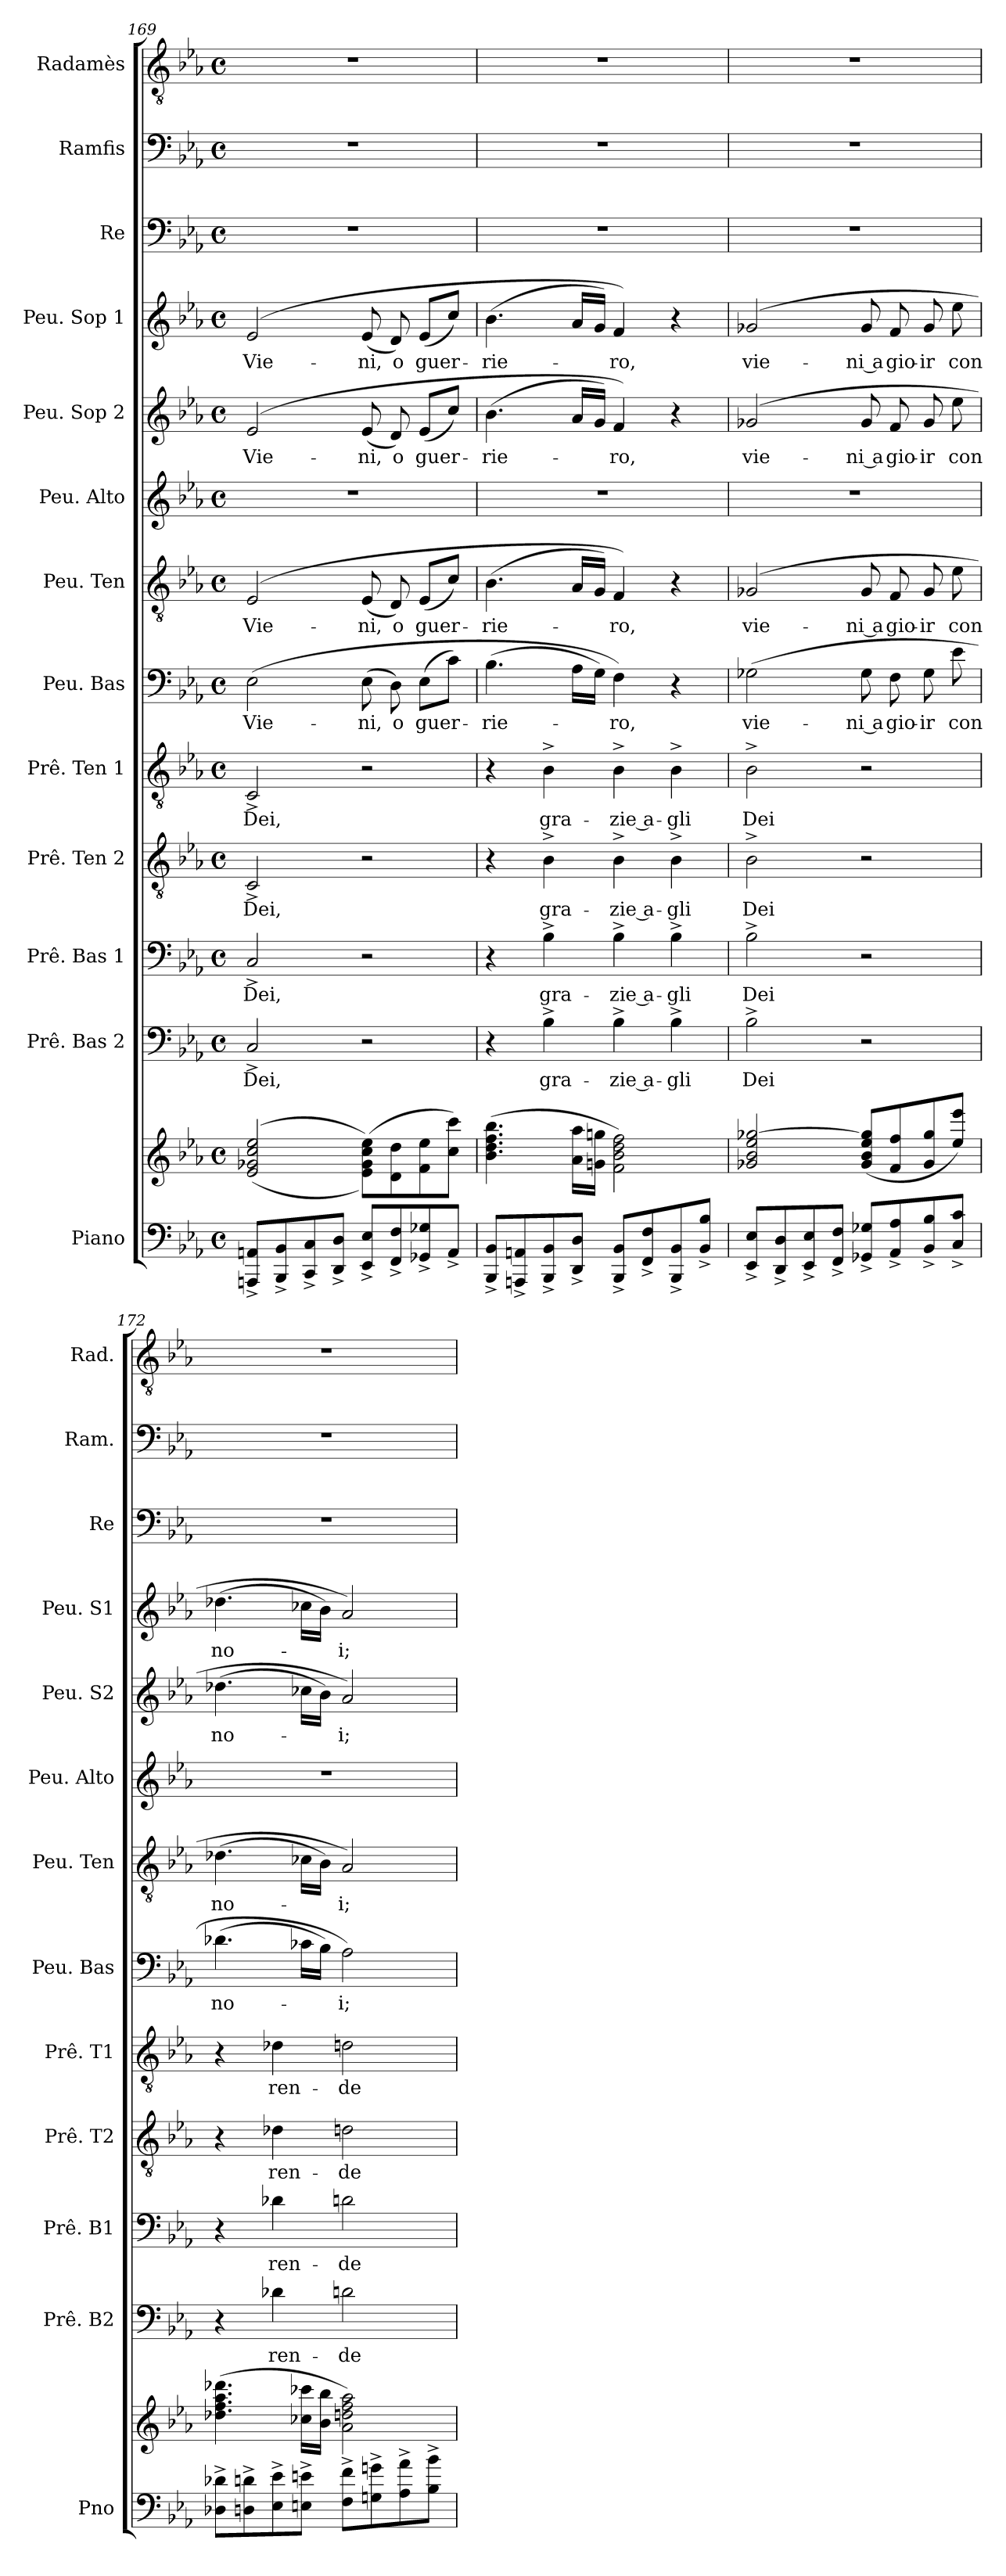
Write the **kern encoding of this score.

**kern	**kern	**kern	**text	**kern	**text	**kern	**text	**kern	**text	**kern	**text	**kern	**text	**kern	**kern	**text	**kern	**text	**kern	**kern	**kern
*part13	*part13	*part12	*part12	*part11	*part11	*part10	*part10	*part9	*part9	*part8	*part8	*part7	*part7	*part6	*part5	*part5	*part4	*part4	*part3	*part2	*part1
*staff14	*staff13	*staff12	*staff12	*staff11	*staff11	*staff10	*staff10	*staff9	*staff9	*staff8	*staff8	*staff7	*staff7	*staff6	*staff5	*staff5	*staff4	*staff4	*staff3	*staff2	*staff1
*I"Piano	*	*I"Prê. Bas 2	*	*I"Prê. Bas 1	*	*I"Prê. Ten 2	*	*I"Prê. Ten 1	*	*I"Peu. Bas	*	*I"Peu. Ten	*	*I"Peu. Alto	*I"Peu. Sop 2	*	*I"Peu. Sop 1	*	*I"Re	*I"Ramfis	*I"Radamès
*I'Pno	*	*I'Prê. B2	*	*I'Prê. B1	*	*I'Prê. T2	*	*I'Prê. T1	*	*I'Peu. Bas	*	*I'Peu. Ten	*	*I'Peu. Alto	*I'Peu. S2	*	*I'Peu. S1	*	*I'Re	*I'Ram.	*I'Rad.
!!LO:PB:g=z
*clefF4	*clefG2	*clefF4	*	*clefF4	*	*clefGv2	*	*clefGv2	*	*clefF4	*	*clefGv2	*	*clefG2	*clefG2	*	*clefG2	*	*clefF4	*clefF4	*clefGv2
*k[b-e-a-]	*k[b-e-a-]	*k[b-e-a-]	*	*k[b-e-a-]	*	*k[b-e-a-]	*	*k[b-e-a-]	*	*k[b-e-a-]	*	*k[b-e-a-]	*	*k[b-e-a-]	*k[b-e-a-]	*	*k[b-e-a-]	*	*k[b-e-a-]	*k[b-e-a-]	*k[b-e-a-]
*M4/4	*M4/4	*M4/4	*	*M4/4	*	*M4/4	*	*M4/4	*	*M4/4	*	*M4/4	*	*M4/4	*M4/4	*	*M4/4	*	*M4/4	*M4/4	*M4/4
*met(c)	*met(c)	*met(c)	*	*met(c)	*	*met(c)	*	*met(c)	*	*met(c)	*	*met(c)	*	*met(c)	*met(c)	*	*met(c)	*	*met(c)	*met(c)	*met(c)
=169	=169	=169	=169	=169	=169	=169	=169	=169	=169	=169	=169	=169	=169	=169	=169	=169	=169	=169	=169	=169	=169
!	!	!	!LO:LY:b:color=#0055FF	!	!LO:LY:b:color=#0055FF	!	!LO:LY:b:color=#0055FF	!	!LO:LY:b:color=#0055FF	!	!LO:LY:b:color=#0055FF	!	!LO:LY:b:color=#0055FF	!	!	!LO:LY:b:color=#0055FF	!	!LO:LY:b:color=#0055FF	!	!	!
8AAAn/^ 8AAn/^L	(>(>2e-/ 2g-X/ 2cc/ 2ee-/	2C^/	Dei,	2C^/	Dei,	2C^/	Dei,	2C^/	Dei,	(>2E-\	Vie-	(>2E-/	Vie-	1r	(>2e-/	Vie-	(>2e-/	Vie-	1r	1r	1r
8BBB-/^ 8BB-/^	.	.	.	.	.	.	.	.	.	.	.	.	.	.	.	.	.	.	.	.	.
8CC/^ 8C/^	.	.	.	.	.	.	.	.	.	.	.	.	.	.	.	.	.	.	.	.	.
8DD/^ 8D/^J	.	.	.	.	.	.	.	.	.	.	.	.	.	.	.	.	.	.	.	.	.
!	!	!	!	!	!	!	!	!	!	!	!LO:LY:b:color=#0055FF	!	!LO:LY:b:color=#0055FF	!	!	!LO:LY:b:color=#0055FF	!	!LO:LY:b:color=#0055FF	!	!	!
8EE-/^ 8E-/^L	(>8e-\ 8g-\ 8cc\ 8ee-\L))	2r	.	2r	.	2r	.	2r	.	(>8E-\	-ni,	(<8E-/	-ni,	.	(<8e-/	-ni,	(<8e-/	-ni,	.	.	.
!	!	!	!	!	!	!	!	!	!	!	!LO:LY:b:color=#0055FF	!	!LO:LY:b:color=#0055FF	!	!	!LO:LY:b:color=#0055FF	!	!LO:LY:b:color=#0055FF	!	!	!
8FF/^ 8F/^	8d\ 8dd\	.	.	.	.	.	.	.	.	8D\)	o	8D/)	o	.	8d/)	o	8d/)	o	.	.	.
!	!	!	!	!	!	!	!	!	!	!	!LO:LY:b:color=#0055FF	!	!LO:LY:b:color=#0055FF	!	!	!LO:LY:b:color=#0055FF	!	!LO:LY:b:color=#0055FF	!	!	!
8GG-X/^ 8G-X/^	8f\ 8ee-\	.	.	.	.	.	.	.	.	(>8E-\L	guer-	(<8E-/L	guer-	.	(<8e-/L	guer-	(<8e-/L	guer-	.	.	.
8AA^/J	8cc\ 8ccc\J)	.	.	.	.	.	.	.	.	8c\J)	.	8c/J)	.	.	8cc/J)	.	8cc/J)	.	.	.	.
=170	=170	=170	=170	=170	=170	=170	=170	=170	=170	=170	=170	=170	=170	=170	=170	=170	=170	=170	=170	=170	=170
!	!	!	!	!	!	!	!	!	!	!	!LO:LY:b:color=#0055FF	!	!LO:LY:b:color=#0055FF	!	!	!LO:LY:b:color=#0055FF	!	!LO:LY:b:color=#0055FF	!	!	!
8BBB-/^ 8BB-/^L	(>4.b-\ 4.dd\ 4.ff\ 4.bb-\	4r	.	4r	.	4r	.	4r	.	(>4.B-\	-rie-	(>4.B-\	-rie-	1r	(>4.b-\	-rie-	(>4.b-\	-rie-	1r	1r	1r
8AAAn/^ 8AAn/^	.	.	.	.	.	.	.	.	.	.	.	.	.	.	.	.	.	.	.	.	.
!	!	!	!LO:LY:b:color=#0055FF	!	!LO:LY:b:color=#0055FF	!	!LO:LY:b:color=#0055FF	!	!LO:LY:b:color=#0055FF	!	!	!	!	!	!	!	!	!	!	!	!
8BBB-/^ 8BB-/^	.	4B-^\	gra-	4B-^\	gra-	4B-^\	gra-	4B-^\	gra-	.	.	.	.	.	.	.	.	.	.	.	.
8DD/^ 8D/^J	16a-\ 16aa-\LL	.	.	.	.	.	.	.	.	16A-\LL	.	16A-/LL	.	.	16a-/LL	.	16a-/LL	.	.	.	.
.	16gn\ 16ggn\JJ	.	.	.	.	.	.	.	.	16G\JJ)	.	16G/JJ)	.	.	16g/JJ)	.	16g/JJ)	.	.	.	.
!	!	!	!LO:LY:b:color=#0055FF	!	!LO:LY:b:color=#0055FF	!	!LO:LY:b:color=#0055FF	!	!LO:LY:b:color=#0055FF	!	!LO:LY:b:color=#0055FF	!	!LO:LY:b:color=#0055FF	!	!	!LO:LY:b:color=#0055FF	!	!LO:LY:b:color=#0055FF	!	!	!
8BBB-/^ 8BB-/^L	2f\ 2b-\ 2dd\ 2ff\)	4B-^\	zie a-	4B-^\	zie a-	4B-^\	zie a-	4B-^\	zie a-	4F\)	-ro,	4F/)	-ro,	.	4f/)	-ro,	4f/)	-ro,	.	.	.
8FF/^ 8F/^	.	.	.	.	.	.	.	.	.	.	.	.	.	.	.	.	.	.	.	.	.
!	!	!	!LO:LY:b:color=#0055FF	!	!LO:LY:b:color=#0055FF	!	!LO:LY:b:color=#0055FF	!	!LO:LY:b:color=#0055FF	!	!	!	!	!	!	!	!	!	!	!	!
8BBB-/^ 8BB-/^	.	4B-^\	-gli	4B-^\	-gli	4B-^\	-gli	4B-^\	-gli	4r	.	4r	.	.	4r	.	4r	.	.	.	.
8BB-/^ 8B-/^J	.	.	.	.	.	.	.	.	.	.	.	.	.	.	.	.	.	.	.	.	.
=171	=171	=171	=171	=171	=171	=171	=171	=171	=171	=171	=171	=171	=171	=171	=171	=171	=171	=171	=171	=171	=171
!	!	!	!LO:LY:b:color=#0055FF	!	!LO:LY:b:color=#0055FF	!	!LO:LY:b:color=#0055FF	!	!LO:LY:b:color=#0055FF	!	!LO:LY:b:color=#0055FF	!	!LO:LY:b:color=#0055FF	!	!	!LO:LY:b:color=#0055FF	!	!LO:LY:b:color=#0055FF	!	!	!
8EE-/^ 8E-/^L	2g-X/ 2b-/ 2ee-/ [2gg-X/	2B-^\	Dei	2B-^\	Dei	2B-^\	Dei	2B-^\	Dei	(>2G-X\	vie-	(>2G-X/	vie-	1r	(>2g-X/	vie-	(>2g-X/	vie-	1r	1r	1r
8DD/^ 8D/^	.	.	.	.	.	.	.	.	.	.	.	.	.	.	.	.	.	.	.	.	.
8EE-/^ 8E-/^	.	.	.	.	.	.	.	.	.	.	.	.	.	.	.	.	.	.	.	.	.
8FF/^ 8F/^J	.	.	.	.	.	.	.	.	.	.	.	.	.	.	.	.	.	.	.	.	.
!	!	!	!	!	!	!	!	!	!	!	!LO:LY:b:color=#0055FF	!	!LO:LY:b:color=#0055FF	!	!	!LO:LY:b:color=#0055FF	!	!LO:LY:b:color=#0055FF	!	!	!
8GG-X/^ 8G-X/^L	(<8g-/ 8b-/ 8ee-/ 8gg-/]L	2r	.	2r	.	2r	.	2r	.	8G-\	-ni a	8G-/	-ni a	.	8g-/	-ni a	8g-/	-ni a	.	.	.
!	!	!	!	!	!	!	!	!	!	!	!LO:LY:b:color=#0055FF	!	!LO:LY:b:color=#0055FF	!	!	!LO:LY:b:color=#0055FF	!	!LO:LY:b:color=#0055FF	!	!	!
8AA-/^ 8A-/^	8f/ 8ff/	.	.	.	.	.	.	.	.	8F\	gio-	8F/	gio-	.	8f/	gio-	8f/	gio-	.	.	.
!	!	!	!	!	!	!	!	!	!	!	!LO:LY:b:color=#0055FF	!	!LO:LY:b:color=#0055FF	!	!	!LO:LY:b:color=#0055FF	!	!LO:LY:b:color=#0055FF	!	!	!
8BB-/^ 8B-/^	8g-/ 8gg-/	.	.	.	.	.	.	.	.	8G-\	-ir	8G-/	-ir	.	8g-/	-ir	8g-/	-ir	.	.	.
!	!	!	!	!	!	!	!	!	!	!	!LO:LY:b:color=#0055FF	!	!LO:LY:b:color=#0055FF	!	!	!LO:LY:b:color=#0055FF	!	!LO:LY:b:color=#0055FF	!	!	!
8C/^ 8c/^J	8ee-/ 8eee-/J)	.	.	.	.	.	.	.	.	8e-\	con	8e-\	con	.	8ee-\	con	8ee-\	con	.	.	.
=172	=172	=172	=172	=172	=172	=172	=172	=172	=172	=172	=172	=172	=172	=172	=172	=172	=172	=172	=172	=172	=172
!	!	!	!	!	!	!	!	!	!	!	!LO:LY:b:color=#0055FF	!	!LO:LY:b:color=#0055FF	!	!	!LO:LY:b:color=#0055FF	!	!LO:LY:b:color=#0055FF	!	!	!
8D-X\^ 8d-X\^L	(>4.dd-X\ 4.ff\ 4.aa-\ 4.ddd-X\	4r	.	4r	.	4r	.	4r	.	(>4.d-X\	no-	(>4.d-X\	no-	1r	(>4.dd-X\	no-	(>4.dd-X\	no-	1r	1r	1r
8Dn\^ 8dn\^	.	.	.	.	.	.	.	.	.	.	.	.	.	.	.	.	.	.	.	.	.
!	!	!	!LO:LY:b:color=#0055FF	!	!LO:LY:b:color=#0055FF	!	!LO:LY:b:color=#0055FF	!	!LO:LY:b:color=#0055FF	!	!	!	!	!	!	!	!	!	!	!	!
8E-\^ 8e-\^	.	4d-X\	ren-	4d-X\	ren-	4d-X\	ren-	4d-X\	ren-	.	.	.	.	.	.	.	.	.	.	.	.
8En\^ 8en\^J	16cc-X\ 16ccc-X\LL	.	.	.	.	.	.	.	.	16c-X\LL	.	16c-X\LL	.	.	16cc-X\LL	.	16cc-X\LL	.	.	.	.
.	16b-\ 16bb-\JJ	.	.	.	.	.	.	.	.	16B-\JJ)	.	16B-\JJ)	.	.	16b-\JJ)	.	16b-\JJ)	.	.	.	.
!	!	!	!LO:LY:b:color=#0055FF	!	!LO:LY:b:color=#0055FF	!	!LO:LY:b:color=#0055FF	!	!LO:LY:b:color=#0055FF	!	!LO:LY:b:color=#0055FF	!	!LO:LY:b:color=#0055FF	!	!	!LO:LY:b:color=#0055FF	!	!LO:LY:b:color=#0055FF	!	!	!
8F\^ 8f\^L	2a-\ 2ddn\ 2ff\ 2aa-\)	2dn\	-de-	2dn\	-de-	2dn\	-de-	2dn\	-de-	2A-\)	-i;	2A-/)	-i;	.	2a-/)	-i;	2a-/)	-i;	.	.	.
8Gn\^ 8gn\^	.	.	.	.	.	.	.	.	.	.	.	.	.	.	.	.	.	.	.	.	.
8A-\^ 8a-\^	.	.	.	.	.	.	.	.	.	.	.	.	.	.	.	.	.	.	.	.	.
8B-\^ 8b-\^J	.	.	.	.	.	.	.	.	.	.	.	.	.	.	.	.	.	.	.	.	.
=	=	=	=	=	=	=	=	=	=	=	=	=	=	=	=	=	=	=	=	=	=
*-	*-	*-	*-	*-	*-	*-	*-	*-	*-	*-	*-	*-	*-	*-	*-	*-	*-	*-	*-	*-	*-
